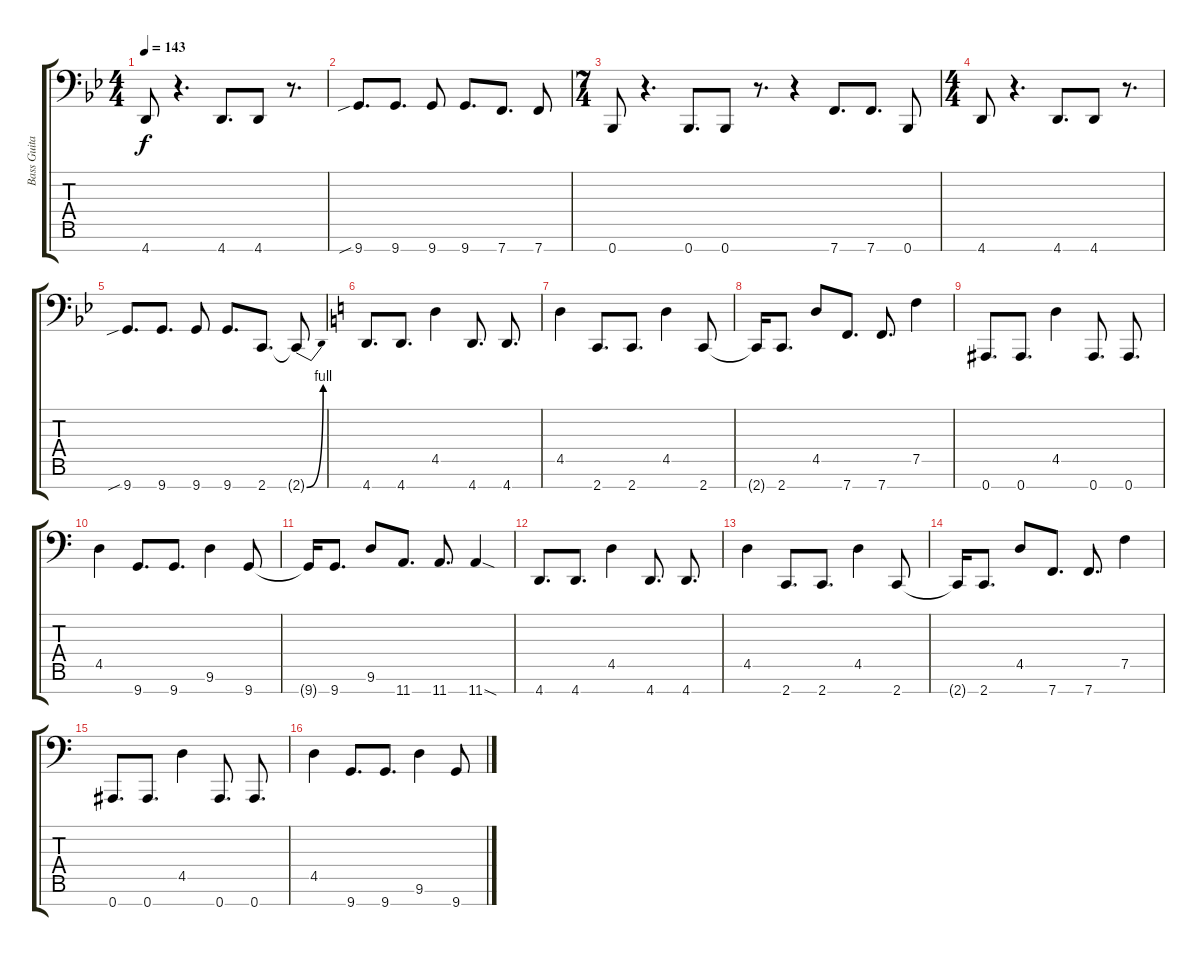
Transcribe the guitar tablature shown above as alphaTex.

\track ("Bass Guitar" "Bass Guita") {instrument electricbassfinger}
\staff {score tabs}
\tuning (Eb3 Bb2 F2 Eb2 Bb1 F1 Bb0) {hide}
\ts (4 4)
\tempo 143
\clef f4
\ks bb
4.7.8{dy f} r.4{d} 4.7.8{d} 4.7.8 r.8{d} |
9.7{sib}.8{d} 9.7.8{d} 9.7.8 9.7.8{d} 7.7.8{d} 7.7.8 |
\ts (7 4)
0.7.8 r.4{d} 0.7.8{d} 0.7.8 r.8{d} r.4 7.7.8{d} 7.7.8{d} 0.7.8 |
\ts (4 4)
4.7.8 r.4{d} 4.7.8{d} 4.7.8 r.8{d} |
9.7{sib}.8{d} 9.7.8{d} 9.7.8 9.7.8{d} 2.7.8{d} 2.7{be (bend 0 0 60 4) t}.8 |
\ks c
4.7.8{d} 4.7.8{d} 4.5.4 4.7.8{d} 4.7.8{d} |
4.5.4 2.7.8{d} 2.7.8{d} 4.5.4 2.7.8 |
2.7{t}.16 2.7.8{d} 4.5.8 7.7.8{d} 7.7.8{d} 7.5.4 |
0.7.8{d} 0.7.8{d} 4.5.4 0.7.8{d} 0.7.8{d} |
4.5.4 9.7.8{d} 9.7.8{d} 9.6.4 9.7.8 |
9.7{t}.16 9.7.8{d} 9.6.8 11.7.8{d} 11.7.8{d} 11.7{sod}.4 |
4.7.8{d} 4.7.8{d} 4.5.4 4.7.8{d} 4.7.8{d} |
4.5.4 2.7.8{d} 2.7.8{d} 4.5.4 2.7.8 |
2.7{t}.16 2.7.8{d} 4.5.8 7.7.8{d} 7.7.8{d} 7.5.4 |
0.7.8{d} 0.7.8{d} 4.5.4 0.7.8{d} 0.7.8{d} |
4.5.4 9.7.8{d} 9.7.8{d} 9.6.4 9.7.8
